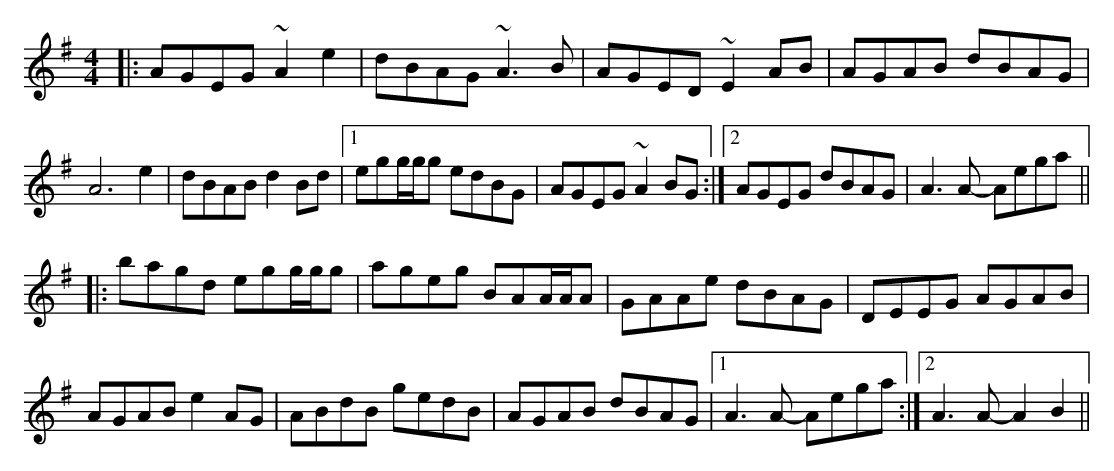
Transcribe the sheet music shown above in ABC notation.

X:1
M:4/4
K:Ador
|:AGEG ~A2 e2|dBAG ~A3 B|AGED ~E2 AB|AGAB dBAG|
A6 e2|dBAB d2 Bd|1 egg/g/g edBG|AGEG ~A2 BG:|2 AGEG dBAG|A3 A- Aega||
|:bagd egg/g/g|ageg BAA/A/A|GAAe dBAG|DEEG AGAB|
AGAB e2 AG|ABdB gedB|AGAB dBAG|1 A3 A- Aega:|2 A3 A- A2 B2||
